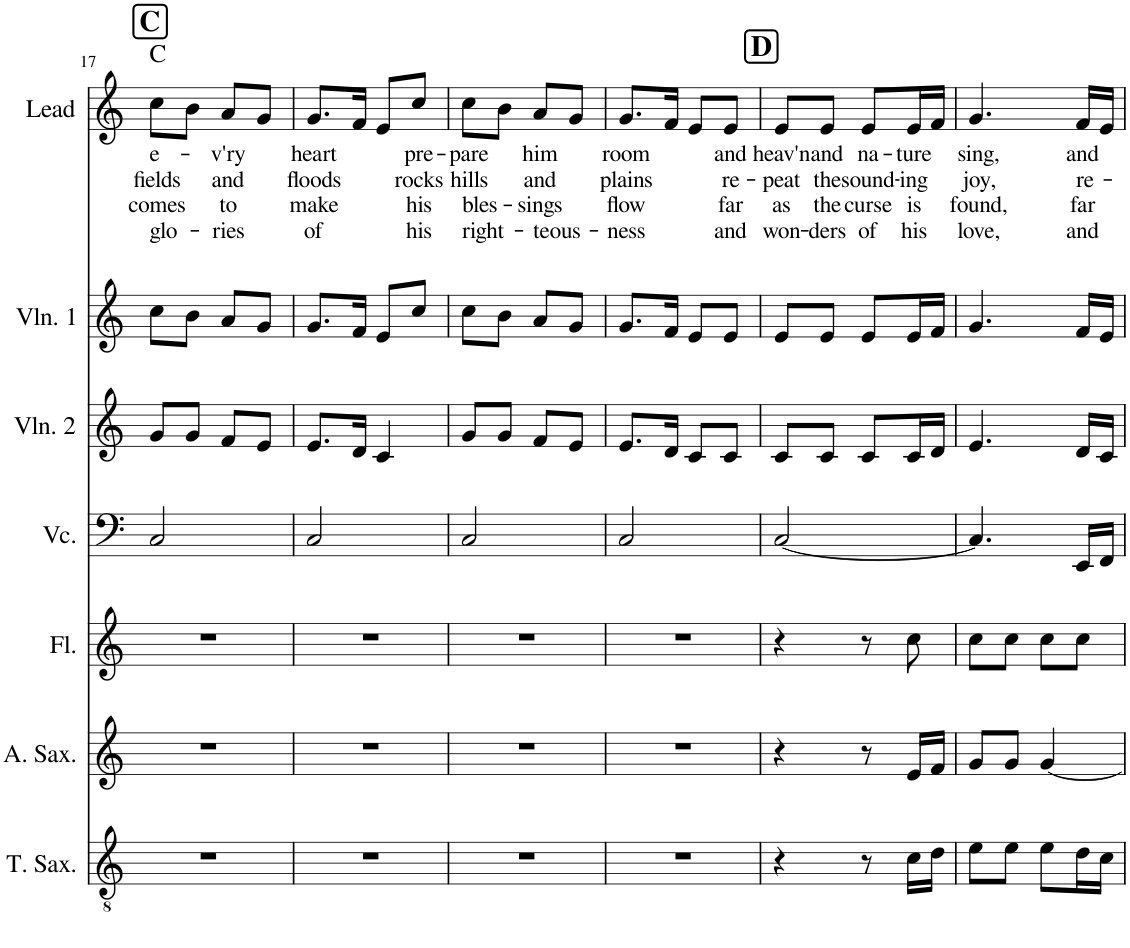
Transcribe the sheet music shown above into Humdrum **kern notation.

**kern	**kern	**kern	**kern	**kern	**kern	**kern	**text	**text	**text	**text	**harte
*part7	*part6	*part5	*part4	*part3	*part2	*part1	*part1	*part1	*part1	*part1	*part1
*staff7	*staff6	*staff5	*staff4	*staff3	*staff2	*staff1	*staff1	*staff1	*staff1	*staff1	*
*I"Tenor Saxophone	*I"Alto Saxophone	*I"Flute	*I"Violoncello	*I"Violin 2	*I"Violin 1	*I"Lead	*	*	*	*	*
*I'T. Sax.	*I'A. Sax.	*I'Fl.	*I'Vc.	*I'Vln. 2	*I'Vln. 1	*I'Lead	*	*	*	*	*
!!LO:PB:g=z
*clefGv2	*clefG2	*clefG2	*clefF4	*clefG2	*clefG2	*clefG2	*	*	*	*	*
*ITrd8c14	*ITrd5c9	*	*	*	*	*	*	*	*	*	*
*k[]	*k[]	*k[]	*k[]	*k[]	*k[]	*k[]	*	*	*	*	*
*M2/4	*M2/4	*M2/4	*M2/4	*M2/4	*M2/4	*M2/4	*	*	*	*	*
!!LO:REH:place=s1:a:B:cj:fs=14:t=C
=17	=17	=17	=17	=17	=17	=17	=17	=17	=17	=17	=17
!	!	!	!	!	!	!	!LO:LY:b	!LO:LY:b	!LO:LY:b	!LO:LY:b	!
2r	2r	2r	2C/	8g/L	8cc\L	8cc\L	e-	fields	comes	glo-	C:maj
.	.	.	.	8g/J	8b\J	8b\J	.	.	.	.	.
!	!	!	!	!	!	!	!LO:LY:b	!LO:LY:b	!LO:LY:b	!LO:LY:b	!
.	.	.	.	8f/L	8a/L	8a/L	-v'ry	and	to	-ries	.
.	.	.	.	8e/J	8g/J	8g/J	.	.	.	.	.
=18	=18	=18	=18	=18	=18	=18	=18	=18	=18	=18	=18
!	!	!	!	!	!	!	!LO:LY:b	!LO:LY:b	!LO:LY:b	!LO:LY:b	!
2r	2r	2r	2C/	8.e/L	8.g/L	8.g/L	heart	floods	make	of	.
.	.	.	.	16d/Jk	16f/Jk	16f/Jk	.	.	.	.	.
.	.	.	.	4c/	8e/L	8e/L	.	.	.	.	.
!	!	!	!	!	!	!	!LO:LY:b	!LO:LY:b	!LO:LY:b	!LO:LY:b	!
.	.	.	.	.	8cc/J	8cc/J	pre-	rocks	his	his	.
=19	=19	=19	=19	=19	=19	=19	=19	=19	=19	=19	=19
!	!	!	!	!	!	!	!LO:LY:b	!LO:LY:b	!LO:LY:b	!LO:LY:b	!
2r	2r	2r	2C/	8g/L	8cc\L	8cc\L	-pare	hills	bles-	right-	.
.	.	.	.	8g/J	8b\J	8b\J	.	.	.	.	.
!	!	!	!	!	!	!	!LO:LY:b	!LO:LY:b	!LO:LY:b	!LO:LY:b	!
.	.	.	.	8f/L	8a/L	8a/L	him	and	-sings	-teous-	.
.	.	.	.	8e/J	8g/J	8g/J	.	.	.	.	.
=20	=20	=20	=20	=20	=20	=20	=20	=20	=20	=20	=20
!	!	!	!	!	!	!	!LO:LY:b	!LO:LY:b	!LO:LY:b	!LO:LY:b	!
2r	2r	2r	2C/	8.e/L	8.g/L	8.g/L	room	plains	flow	-ness	.
.	.	.	.	16d/Jk	16f/Jk	16f/Jk	.	.	.	.	.
.	.	.	.	8c/L	8e/L	8e/L	.	.	.	.	.
!	!	!	!	!	!	!	!LO:LY:b	!LO:LY:b	!LO:LY:b	!LO:LY:b	!
.	.	.	.	8c/J	8e/J	8e/J	and	re-	far	and	.
!!LO:REH:place=s1:a:B:cj:fs=14:t=D
=21	=21	=21	=21	=21	=21	=21	=21	=21	=21	=21	=21
!	!	!	!	!	!	!	!LO:LY:b	!LO:LY:b	!LO:LY:b	!LO:LY:b	!
4r	4r	4r	[2C/	8c/L	8e/L	8e/L	heav'n	-peat	as	won-	.
!	!	!	!	!	!	!	!LO:LY:b	!LO:LY:b	!LO:LY:b	!LO:LY:b	!
.	.	.	.	8c/J	8e/J	8e/J	and	the	the	-ders	.
!	!	!	!	!	!	!	!LO:LY:b	!LO:LY:b	!LO:LY:b	!LO:LY:b	!
8r	8r	8r	.	8c/L	8e/L	8e/L	na-	sound-	curse	of	.
!	!	!	!	!	!	!	!LO:LY:b	!LO:LY:b	!LO:LY:b	!LO:LY:b	!
16c\LL	16e/LL	8cc\	.	16c/L	16e/L	16e/L	-ture	-ing	is	his	.
16d\JJ	16f/JJ	.	.	16d/JJ	16f/JJ	16f/JJ	.	.	.	.	.
=22	=22	=22	=22	=22	=22	=22	=22	=22	=22	=22	=22
!	!	!	!	!	!	!	!LO:LY:b	!LO:LY:b	!LO:LY:b	!LO:LY:b	!
8e\L	8g/L	8cc\L	4.C/]	4.e/	4.g/	4.g/	sing,	joy,	found,	love,	.
8e\J	8g/J	8cc\J	.	.	.	.	.	.	.	.	.
8e\L	[4g/	8cc\L	.	.	.	.	.	.	.	.	.
!	!	!	!	!	!	!	!LO:LY:b	!LO:LY:b	!LO:LY:b	!LO:LY:b	!
16d\L	.	8cc\J	16EE/LL	16d/LL	16f/LL	16f/LL	and	re-	far	and	.
16c\JJ	.	.	16FF/JJ	16c/JJ	16e/JJ	16e/JJ	.	.	.	.	.
=	=	=	=	=	=	=	=	=	=	=	=
*-	*-	*-	*-	*-	*-	*-	*-	*-	*-	*-	*-
